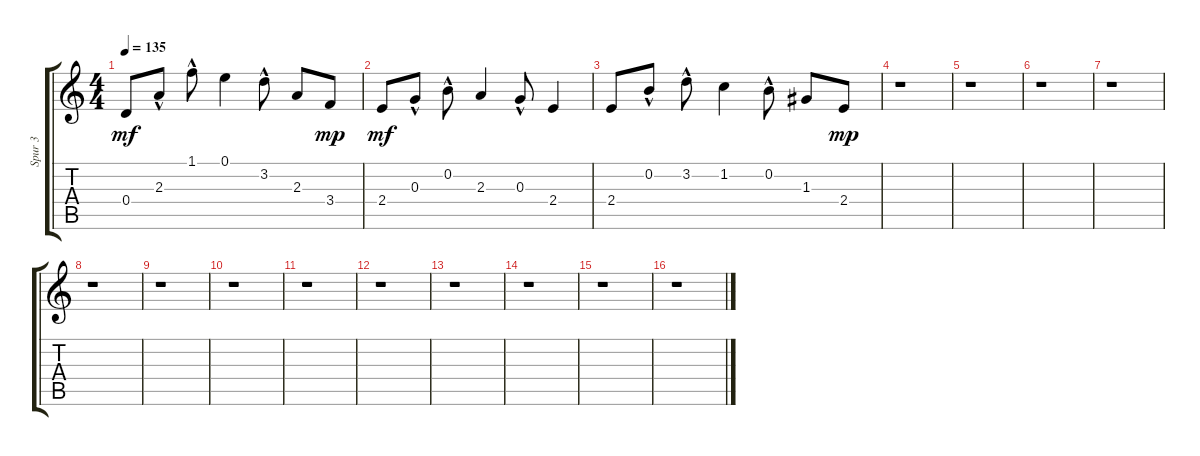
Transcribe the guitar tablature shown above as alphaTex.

\track ("Spur 3" "Spur 3") {instrument acousticguitarsteel}
\staff {score tabs}
\tuning (E4 B3 G3 D3 A2 E2) {hide}
\ts (4 4)
\tempo 135
\clef g2
\ks c
0.4.8{dy mf} 2.3{hac}.8 1.1{hac}.8 0.1.4 3.2{hac}.8 2.3.8 3.4.8{dy mp} |
2.4.8{dy mf} 0.3{hac}.8 0.2{hac}.8 2.3.4 0.3{hac}.8 2.4.4 |
2.4.8 0.2{hac}.8 3.2{hac}.8 1.2.4 0.2{hac}.8 1.3.8 2.4.8{dy mp} |
r.1 |
r.1 |
r.1 |
r.1 |
r.1 |
r.1 |
r.1 |
r.1 |
r.1 |
r.1 |
r.1 |
r.1 |
r.1
